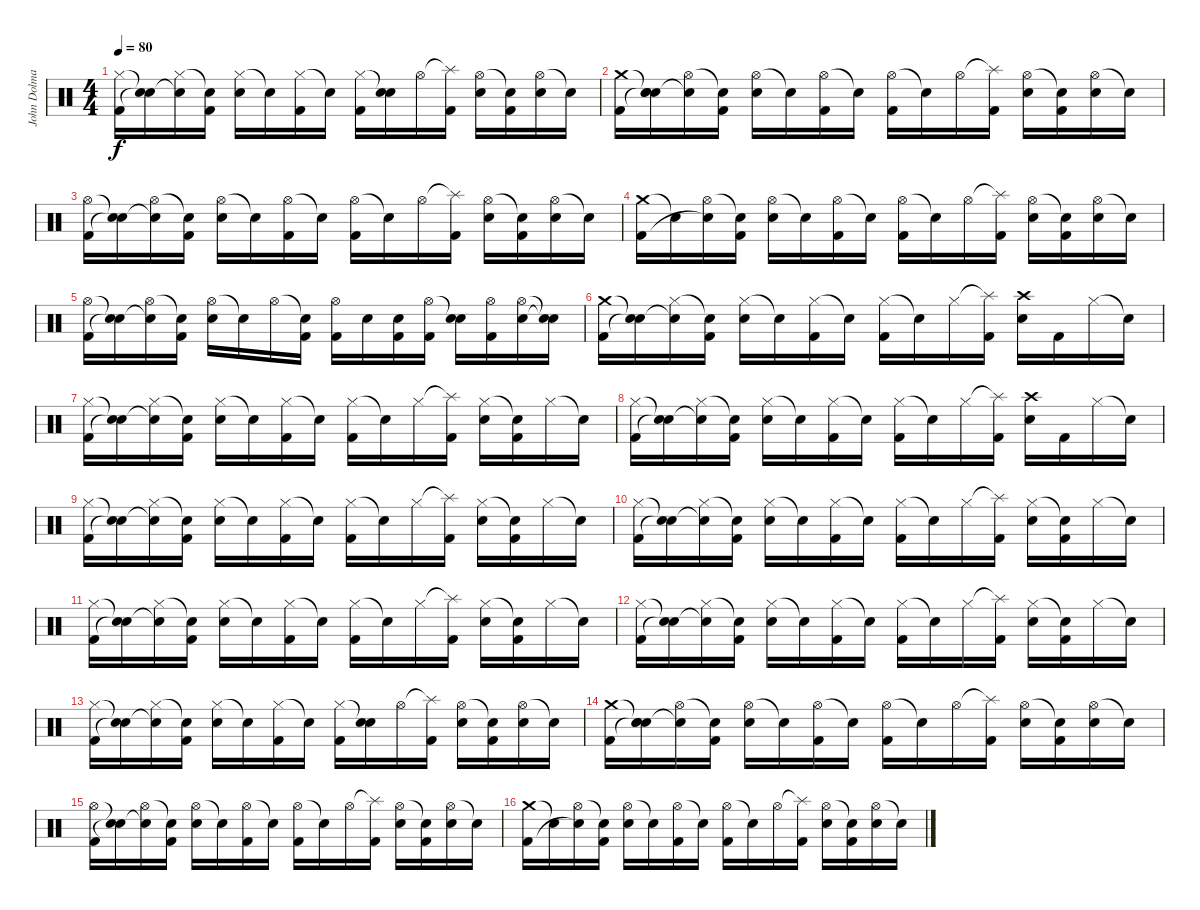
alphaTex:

\track ("John Dolmayan" "John Dolma") {instrument percussion}
\staff {score}
\articulation defaults
\ts (4 4)
\tempo 80
\clef neutral
\ks c
("Hi-Hat (closed)" "Kick (hit) 2").16{dy f} ("Snare (hit)"{t} "Snare (hit)"{t}).16 ("Hi-Hat (closed)" "Snare (hit)"{t}).16 ("Snare (hit)"{t} "Kick (hit) 2").16 ("Hi-Hat (closed)" "Electric Snare (hit)").16 "Snare (hit)"{t}.16 ("Hi-Hat (closed)" "Kick (hit) 2").16 "Snare (hit)"{t}.16 ("Hi-Hat (closed)" "Kick (hit) 2").16 ("Snare (hit)"{t} "Electric Snare (hit)").16 "Hi-Hat (open)".16 ("Splash (hit)"{t} "Kick (hit) 2").16 ("Hi-Hat (open)" "Electric Snare (hit)").16 ("Snare (hit)"{t} "Kick (hit) 2").16 ("Hi-Hat (open)" "Electric Snare (hit)").16 "Snare (hit)"{t}.16 |
("Crash medium (hit)" "Kick (hit) 2").16 ("Snare (hit)"{t} "Snare (hit)"{t} "Snare (hit)").16 ("Hi-Hat (open)" "Snare (hit)"{t}).16 ("Snare (hit)"{t} "Kick (hit) 2").16 ("Hi-Hat (open)" "Electric Snare (hit)").16 "Snare (hit)"{t}.16 ("Hi-Hat (open)" "Kick (hit) 2").16 "Snare (hit)"{t}.16 ("Hi-Hat (open)" "Kick (hit) 2").16 "Snare (hit)"{t}.16 "Hi-Hat (open)".16 ("Splash (hit)"{t} "Kick (hit) 2").16 ("Hi-Hat (open)" "Electric Snare (hit)").16 ("Snare (hit)"{t} "Kick (hit) 2").16 ("Hi-Hat (open)" "Electric Snare (hit)").16 "Snare (hit)"{t}.16 |
("Hi-Hat (open)" "Kick (hit) 2").16 ("Snare (hit)"{t} "Snare (hit)"{t}).16 ("Hi-Hat (open)" "Snare (hit)"{t}).16 ("Snare (hit)"{t} "Kick (hit) 2").16 ("Hi-Hat (open)" "Electric Snare (hit)").16 "Snare (hit)"{t}.16 ("Hi-Hat (open)" "Kick (hit) 2").16 "Snare (hit)"{t}.16 ("Hi-Hat (open)" "Kick (hit) 2").16 "Snare (hit)"{t}.16 "Hi-Hat (open)".16 ("Splash (hit)"{t} "Kick (hit) 2").16 ("Hi-Hat (open)" "Electric Snare (hit)").16 ("Snare (hit)"{t} "Kick (hit) 2").16 ("Hi-Hat (open)" "Electric Snare (hit)").16 "Snare (hit)"{t}.16 |
("Crash medium (hit)" "Kick (hit) 2").16 "Snare (hit)"{t}.16 ("Hi-Hat (open)" "Snare (hit)"{t}).16 ("Snare (hit)"{t} "Kick (hit) 2").16 ("Hi-Hat (open)" "Electric Snare (hit)").16 "Snare (hit)"{t}.16 ("Hi-Hat (open)" "Kick (hit) 2").16 "Snare (hit)"{t}.16 ("Hi-Hat (open)" "Kick (hit) 2").16 "Snare (hit)"{t}.16 "Hi-Hat (open)".16 ("Splash (hit)"{t} "Kick (hit) 2").16 ("Hi-Hat (open)" "Electric Snare (hit)").16 ("Snare (hit)"{t} "Kick (hit) 2").16 ("Hi-Hat (open)" "Electric Snare (hit)").16 "Snare (hit)"{t}.16 |
("Hi-Hat (open)" "Kick (hit) 2").16 ("Snare (hit)"{t} "Snare (hit)"{t}).16 ("Hi-Hat (open)" "Snare (hit)"{t}).16 ("Snare (hit)"{t} "Kick (hit) 2").16 ("Hi-Hat (open)" "Electric Snare (hit)").16 "Snare (hit)"{t}.16 "Hi-Hat (open)".16 ("Snare (hit)"{t} "Kick (hit) 2").16 ("Hi-Hat (open)" "Kick (hit) 2").16 "Electric Snare (hit)".16 ("Electric Snare (hit)" "Kick (hit) 2").16 ("Hi-Hat (open)" "Kick (hit) 2").16 ("Snare (hit)"{t} "Electric Snare (hit)").16 ("Hi-Hat (open)" "Kick (hit) 2").16 ("Hi-Hat (open)" "Electric Snare (hit)").16 ("Snare (hit)"{t} "Electric Snare (hit)"{t}).16 |
("Crash medium (hit)" "Kick (hit) 2").16 ("Snare (hit)"{t} "Snare (hit)"{t}).16 ("Hi-Hat (closed)" "Snare (hit)"{t}).16 ("Snare (hit)"{t} "Kick (hit) 2").16 ("Hi-Hat (closed)" "Electric Snare (hit)").16 "Snare (hit)"{t}.16 ("Hi-Hat (closed)" "Kick (hit) 2").16 "Snare (hit)"{t}.16 ("Hi-Hat (closed)" "Kick (hit) 2").16 "Snare (hit)"{t}.16 "Hi-Hat (closed)".16 ("Splash (hit)"{t} "Kick (hit) 2").16 ("Crash high (hit)" "Electric Snare (hit)").16 "Kick (hit) 2".16 "Hi-Hat (closed)".16 "Snare (hit)"{t}.16 |
("Hi-Hat (closed)" "Kick (hit) 2").16 ("Snare (hit)"{t} "Snare (hit)"{t}).16 ("Hi-Hat (closed)" "Snare (hit)"{t}).16 ("Snare (hit)"{t} "Kick (hit) 2").16 ("Hi-Hat (closed)" "Electric Snare (hit)").16 "Snare (hit)"{t}.16 ("Hi-Hat (closed)" "Kick (hit) 2").16 "Snare (hit)"{t}.16 ("Hi-Hat (closed)" "Kick (hit) 2").16 "Snare (hit)"{t}.16 "Hi-Hat (closed)".16 ("Splash (hit)"{t} "Kick (hit) 2").16 ("Hi-Hat (closed)" "Electric Snare (hit)").16 ("Snare (hit)"{t} "Kick (hit) 2").16 "Hi-Hat (closed)".16 "Snare (hit)"{t}.16 |
("Hi-Hat (closed)" "Kick (hit) 2").16 ("Snare (hit)"{t} "Snare (hit)"{t}).16 ("Hi-Hat (closed)" "Snare (hit)"{t}).16 ("Snare (hit)"{t} "Kick (hit) 2").16 ("Hi-Hat (closed)" "Electric Snare (hit)").16 "Snare (hit)"{t}.16 ("Hi-Hat (closed)" "Kick (hit) 2").16 "Snare (hit)"{t}.16 ("Hi-Hat (closed)" "Kick (hit) 2").16 "Snare (hit)"{t}.16 "Hi-Hat (closed)".16 ("Splash (hit)"{t} "Kick (hit) 2").16 ("Crash high (hit)" "Electric Snare (hit)").16 "Kick (hit) 2".16 "Hi-Hat (closed)".16 "Snare (hit)"{t}.16 |
("Hi-Hat (closed)" "Kick (hit) 2").16 ("Snare (hit)"{t} "Snare (hit)"{t}).16 ("Hi-Hat (closed)" "Snare (hit)"{t}).16 ("Snare (hit)"{t} "Kick (hit) 2").16 ("Hi-Hat (closed)" "Electric Snare (hit)").16 "Snare (hit)"{t}.16 ("Hi-Hat (closed)" "Kick (hit) 2").16 "Snare (hit)"{t}.16 ("Hi-Hat (closed)" "Kick (hit) 2").16 "Snare (hit)"{t}.16 "Hi-Hat (closed)".16 ("Splash (hit)"{t} "Kick (hit) 2").16 ("Hi-Hat (closed)" "Electric Snare (hit)").16 ("Snare (hit)"{t} "Kick (hit) 2").16 "Hi-Hat (closed)".16 "Snare (hit)"{t}.16 |
("Hi-Hat (closed)" "Kick (hit) 2").16 ("Snare (hit)"{t} "Snare (hit)"{t}).16 ("Hi-Hat (closed)" "Snare (hit)"{t}).16 ("Snare (hit)"{t} "Kick (hit) 2").16 ("Hi-Hat (closed)" "Electric Snare (hit)").16 "Snare (hit)"{t}.16 ("Hi-Hat (closed)" "Kick (hit) 2").16 "Snare (hit)"{t}.16 ("Hi-Hat (closed)" "Kick (hit) 2").16 "Snare (hit)"{t}.16 "Hi-Hat (closed)".16 ("Splash (hit)"{t} "Kick (hit) 2").16 ("Hi-Hat (closed)" "Electric Snare (hit)").16 ("Snare (hit)"{t} "Kick (hit) 2").16 "Hi-Hat (closed)".16 "Snare (hit)"{t}.16 |
("Hi-Hat (closed)" "Kick (hit) 2").16 ("Snare (hit)"{t} "Snare (hit)"{t}).16 ("Hi-Hat (closed)" "Snare (hit)"{t}).16 ("Snare (hit)"{t} "Kick (hit) 2").16 ("Hi-Hat (closed)" "Electric Snare (hit)").16 "Snare (hit)"{t}.16 ("Hi-Hat (closed)" "Kick (hit) 2").16 "Snare (hit)"{t}.16 ("Hi-Hat (closed)" "Kick (hit) 2").16 "Snare (hit)"{t}.16 "Hi-Hat (closed)".16 ("Splash (hit)"{t} "Kick (hit) 2").16 ("Hi-Hat (closed)" "Electric Snare (hit)").16 ("Snare (hit)"{t} "Kick (hit) 2").16 "Hi-Hat (closed)".16 "Snare (hit)"{t}.16 |
("Hi-Hat (closed)" "Kick (hit) 2").16 ("Snare (hit)"{t} "Snare (hit)"{t}).16 ("Hi-Hat (closed)" "Snare (hit)"{t}).16 ("Snare (hit)"{t} "Kick (hit) 2").16 ("Hi-Hat (closed)" "Electric Snare (hit)").16 "Snare (hit)"{t}.16 ("Hi-Hat (closed)" "Kick (hit) 2").16 "Snare (hit)"{t}.16 ("Hi-Hat (closed)" "Kick (hit) 2").16 "Snare (hit)"{t}.16 "Hi-Hat (closed)".16 ("Splash (hit)"{t} "Kick (hit) 2").16 ("Hi-Hat (closed)" "Electric Snare (hit)").16 ("Snare (hit)"{t} "Kick (hit) 2").16 "Hi-Hat (closed)".16 "Snare (hit)"{t}.16 |
("Hi-Hat (closed)" "Kick (hit) 2").16 ("Snare (hit)"{t} "Snare (hit)"{t}).16 ("Hi-Hat (closed)" "Snare (hit)"{t}).16 ("Snare (hit)"{t} "Kick (hit) 2").16 ("Hi-Hat (closed)" "Electric Snare (hit)").16 "Snare (hit)"{t}.16 ("Hi-Hat (closed)" "Kick (hit) 2").16 "Snare (hit)"{t}.16 ("Hi-Hat (closed)" "Kick (hit) 2").16 ("Snare (hit)"{t} "Electric Snare (hit)").16 "Hi-Hat (open)".16 ("Splash (hit)"{t} "Kick (hit) 2").16 ("Hi-Hat (open)" "Electric Snare (hit)").16 ("Snare (hit)"{t} "Kick (hit) 2").16 ("Hi-Hat (open)" "Electric Snare (hit)").16 "Snare (hit)"{t}.16 |
("Crash medium (hit)" "Kick (hit) 2").16 ("Snare (hit)"{t} "Snare (hit)"{t} "Snare (hit)").16 ("Hi-Hat (open)" "Snare (hit)"{t}).16 ("Snare (hit)"{t} "Kick (hit) 2").16 ("Hi-Hat (open)" "Electric Snare (hit)").16 "Snare (hit)"{t}.16 ("Hi-Hat (open)" "Kick (hit) 2").16 "Snare (hit)"{t}.16 ("Hi-Hat (open)" "Kick (hit) 2").16 "Snare (hit)"{t}.16 "Hi-Hat (open)".16 ("Splash (hit)"{t} "Kick (hit) 2").16 ("Hi-Hat (open)" "Electric Snare (hit)").16 ("Snare (hit)"{t} "Kick (hit) 2").16 ("Hi-Hat (open)" "Electric Snare (hit)").16 "Snare (hit)"{t}.16 |
("Hi-Hat (open)" "Kick (hit) 2").16 ("Snare (hit)"{t} "Snare (hit)"{t}).16 ("Hi-Hat (open)" "Snare (hit)"{t}).16 ("Snare (hit)"{t} "Kick (hit) 2").16 ("Hi-Hat (open)" "Electric Snare (hit)").16 "Snare (hit)"{t}.16 ("Hi-Hat (open)" "Kick (hit) 2").16 "Snare (hit)"{t}.16 ("Hi-Hat (open)" "Kick (hit) 2").16 "Snare (hit)"{t}.16 "Hi-Hat (open)".16 ("Splash (hit)"{t} "Kick (hit) 2").16 ("Hi-Hat (open)" "Electric Snare (hit)").16 ("Snare (hit)"{t} "Kick (hit) 2").16 ("Hi-Hat (open)" "Electric Snare (hit)").16 "Snare (hit)"{t}.16 |
("Crash medium (hit)" "Kick (hit) 2").16 "Snare (hit)"{t}.16 ("Hi-Hat (open)" "Snare (hit)"{t}).16 ("Snare (hit)"{t} "Kick (hit) 2").16 ("Hi-Hat (open)" "Electric Snare (hit)").16 "Snare (hit)"{t}.16 ("Hi-Hat (open)" "Kick (hit) 2").16 "Snare (hit)"{t}.16 ("Hi-Hat (open)" "Kick (hit) 2").16 "Snare (hit)"{t}.16 "Hi-Hat (open)".16 ("Splash (hit)"{t} "Kick (hit) 2").16 ("Hi-Hat (open)" "Electric Snare (hit)").16 ("Snare (hit)"{t} "Kick (hit) 2").16 ("Hi-Hat (open)" "Electric Snare (hit)").16 "Snare (hit)"{t}.16
